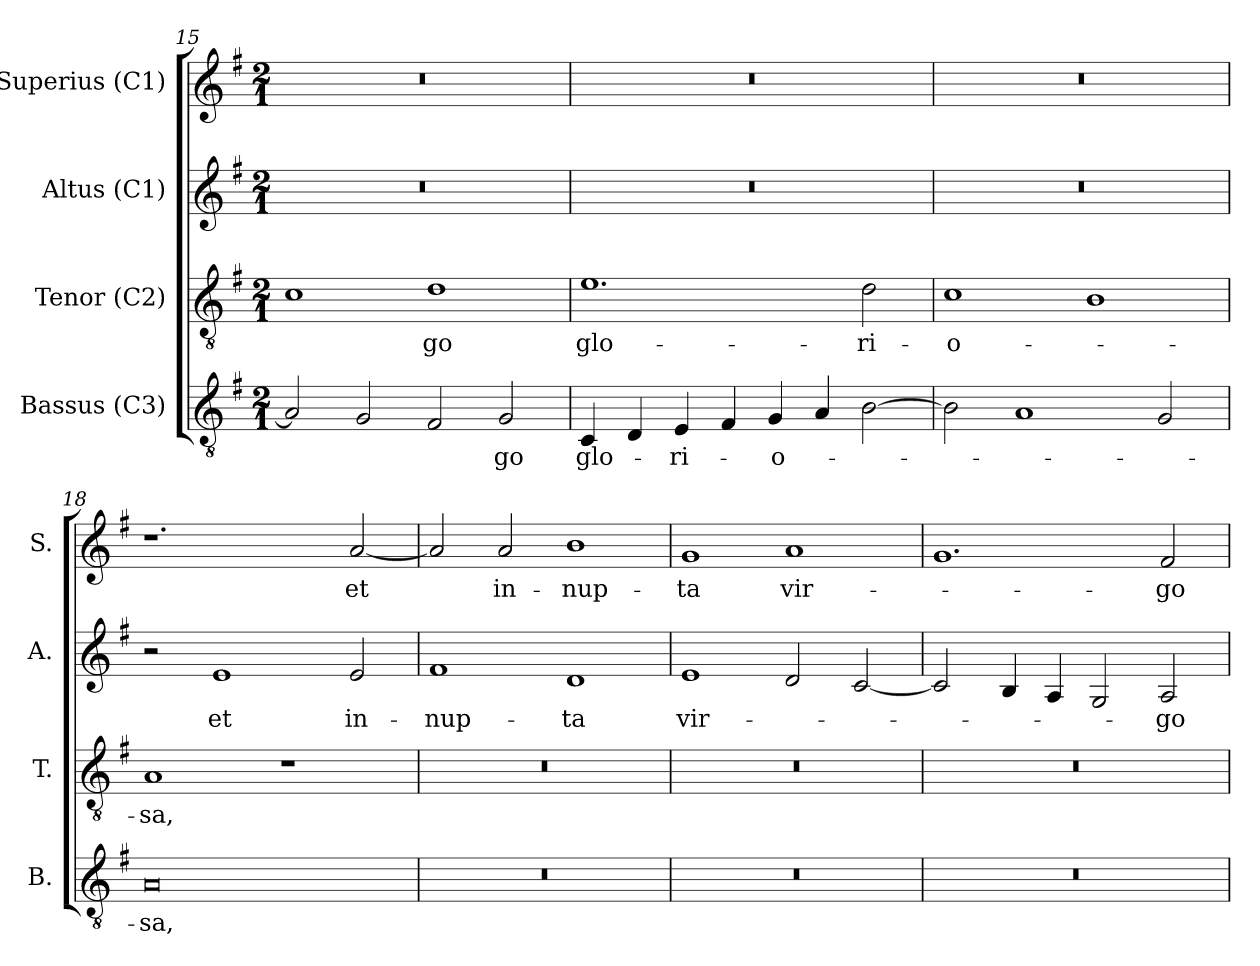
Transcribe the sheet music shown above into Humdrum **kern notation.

**kern	**text	**kern	**text	**kern	**text	**kern	**text
*part4	*part4	*part3	*part3	*part2	*part2	*part1	*part1
*staff4	*staff4	*staff3	*staff3	*staff2	*staff2	*staff1	*staff1
*I"Bassus (C3)	*	*I"Tenor (C2)	*	*I"Altus (C1)	*	*I"Superius (C1)	*
*I'B.	*	*I'T.	*	*I'A.	*	*I'S.	*
!!LO:PB:g=z
*clefGv2	*	*clefGv2	*	*clefG2	*	*clefG2	*
*	*	*ITrd7c12	*	*ITrd7c12	*	*	*
*k[f#]	*	*k[f#]	*	*k[f#]	*	*k[f#]	*
*G:	*	*G:	*	*G:	*	*G:	*
*M2/1	*	*M2/1	*	*M2/1	*	*M2/1	*
=15	=15	=15	=15	=15	=15	=15	=15
!	!	!	!	!LO:N:vis=1	!	!LO:N:vis=1	!
2Ai/]	.	1Ci	.	0r	.	0r	.
2Gi/	.	.	.	.	.	.	.
!	!	!	!LO:LY:b:color=#000000	!	!	!	!
2F#i/	.	1Di	-go	.	.	.	.
!	!LO:LY:b:color=#000000	!	!	!	!	!	!
2Gi/	-go	.	.	.	.	.	.
=16	=16	=16	=16	=16	=16	=16	=16
!	!LO:LY:b:color=#000000	!	!	!	!	!	!
!	!	!	!LO:LY:b:color=#000000	!LO:N:vis=1	!	!LO:N:vis=1	!
4Ci/	glo-	1.Ei	glo-	0r	.	0r	.
4Di/	.	.	.	.	.	.	.
!	!LO:LY:b:color=#000000	!	!	!	!	!	!
4Ei/	-ri-	.	.	.	.	.	.
4F#i/	.	.	.	.	.	.	.
!	!LO:LY:b:color=#000000	!	!	!	!	!	!
4Gi/	-o-	.	.	.	.	.	.
4Ai/	.	.	.	.	.	.	.
!	!	!	!LO:LY:b:color=#000000	!	!	!	!
[2Bi\	.	2Di\	-ri-	.	.	.	.
=17	=17	=17	=17	=17	=17	=17	=17
!	!	!	!LO:LY:b:color=#000000	!LO:N:vis=1	!	!LO:N:vis=1	!
2Bi\]	.	1Ci	-o-	0r	.	0r	.
1Ai	.	.	.	.	.	.	.
.	.	1BBi	.	.	.	.	.
2Gi/	.	.	.	.	.	.	.
=18	=18	=18	=18	=18	=18	=18	=18
!	!LO:LY:b:color=#000000	!	!	!	!	!	!
!	!	!	!LO:LY:b:color=#000000	!	!	!	!
0Ai	-sa,	1AAi	-sa,	2r	.	1.r	.
!	!	!	!	!	!LO:LY:b:color=#000000	!	!
.	.	.	.	1Ei	et	.	.
.	.	1r	.	.	.	.	.
!	!	!	!	!	!LO:LY:b:color=#000000	!	!
!	!	!	!	!	!	!	!LO:LY:b:color=#000000
.	.	.	.	2Ei/	in-	[2ai/	et
!!LO:LB:g=z
=19	=19	=19	=19	=19	=19	=19	=19
!LO:N:vis=1	!	!LO:N:vis=1	!	!	!	!	!
!	!	!	!	!	!LO:LY:b:color=#000000	!	!
0r	.	0r	.	1F#i	-nup-	2ai/]	.
!	!	!	!	!	!	!	!LO:LY:b:color=#000000
.	.	.	.	.	.	2ai/	in-
!	!	!	!	!	!LO:LY:b:color=#000000	!	!
!	!	!	!	!	!	!	!LO:LY:b:color=#000000
.	.	.	.	1Di	-ta	1bi	-nup-
=20	=20	=20	=20	=20	=20	=20	=20
!LO:N:vis=1	!	!LO:N:vis=1	!	!	!	!	!
!	!	!	!	!	!LO:LY:b:color=#000000	!	!
!	!	!	!	!	!	!	!LO:LY:b:color=#000000
0r	.	0r	.	1Ei	vir-	1gi	-ta
!	!	!	!	!	!	!	!LO:LY:b:color=#000000
.	.	.	.	2Di/	.	1ai	vir-
.	.	.	.	[2Ci/	.	.	.
=21	=21	=21	=21	=21	=21	=21	=21
!LO:N:vis=1	!	!LO:N:vis=1	!	!	!	!	!
0r	.	0r	.	2Ci/]	.	1.gi	.
.	.	.	.	4BBi/	.	.	.
.	.	.	.	4AAi/	.	.	.
.	.	.	.	2GGi/	.	.	.
!	!	!	!	!	!LO:LY:b:color=#000000	!	!
!	!	!	!	!	!	!	!LO:LY:b:color=#000000
.	.	.	.	2AAi/	-go	2f#i/	-go
=	=	=	=	=	=	=	=
*-	*-	*-	*-	*-	*-	*-	*-
